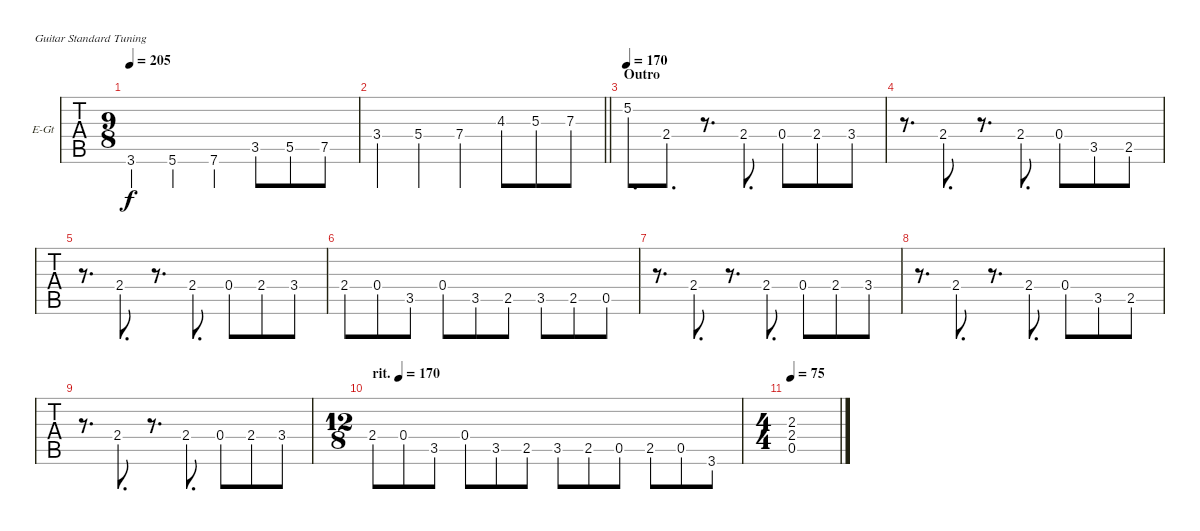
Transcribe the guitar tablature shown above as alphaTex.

\bracketExtendMode nobrackets
\firstSystemTrackNameOrientation horizontal
\otherSystemsTrackNameOrientation horizontal
\track ("Stimme 2" "E-Gt") {instrument distortionguitar}
\staff {tabs}
\tuning (E4 B3 G3 D3 A2 E2)
\ts (9 8)
\tempo 205
\clef g2
\ks c
3.6.4{dy f} 5.6.4 7.6.4 3.5{st}.8 5.5{st}.8 7.5{st}.8 |
\barLineRight lightlight
3.4.4 5.4.4 7.4.4 4.3{st}.8 5.3{st}.8 7.3{st}.8 |
\section ("" "Outro")
\tempo 170
5.2.8{d} 2.4.8{d} r.8{d} 2.4.8{d} 0.4.8 2.4.8 3.4.8 |
r.8{d} 2.4.8{d} r.8{d} 2.4.8{d} 0.4.8 3.5.8 2.5.8 |
r.8{d} 2.4.8{d} r.8{d} 2.4.8{d} 0.4.8 2.4.8 3.4.8 |
2.4.8 0.4.8 3.5.8 0.4.8 3.5.8 2.5.8 3.5.8 2.5.8 0.5.8 |
r.8{d} 2.4.8{d} r.8{d} 2.4.8{d} 0.4.8 2.4.8 3.4.8 |
r.8{d} 2.4.8{d} r.8{d} 2.4.8{d} 0.4.8 3.5.8 2.5.8 |
r.8{d} 2.4.8{d} r.8{d} 2.4.8{d} 0.4.8 2.4.8 3.4.8 |
\ts (12 8)
\beaming (8 3 3 3 3)
\tempo (170 "rit.")
2.4.8 0.4.8 3.5.8 0.4.8 3.5.8 2.5.8 3.5.8 2.5.8 0.5.8 2.5.8 0.5.8 3.6.8 |
\ts (4 4)
\beaming (8 2 2 2 2)
\tempo 75
(2.3 2.4 0.5).1
